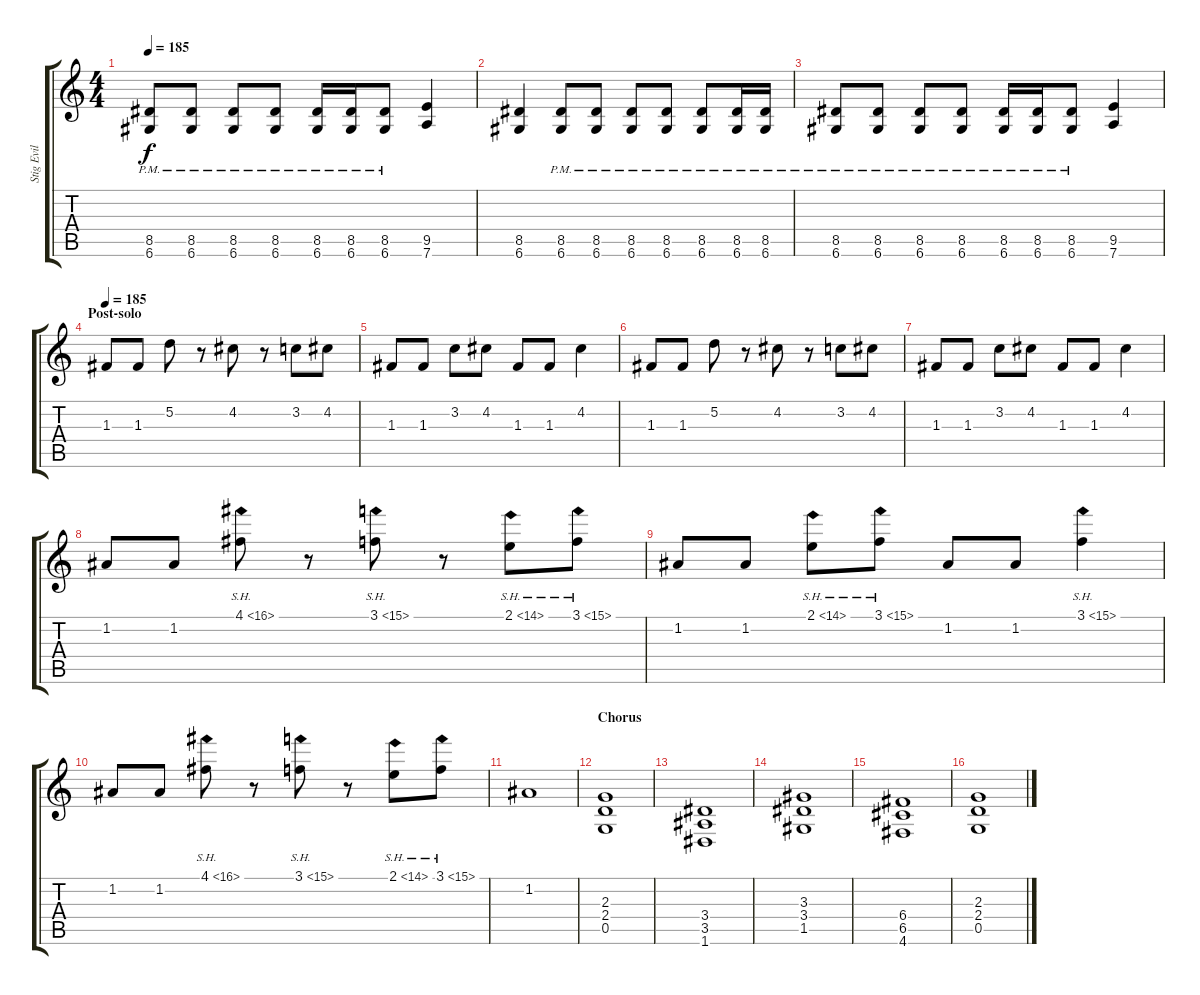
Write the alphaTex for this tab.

\track ("Stig Evil - Guitar" "Stig Evil ") {instrument overdrivenguitar}
\staff {score tabs}
\tuning (D4 A3 F3 C3 G2 D2) {hide}
\ts (4 4)
\tempo 185
\clef g2
\ks c
(8.5{pm} 6.6{pm}).8{dy f} (8.5{pm} 6.6{pm}).8 (8.5{pm} 6.6{pm}).8 (8.5{pm} 6.6{pm}).8 (8.5{pm} 6.6{pm}).16 (8.5{pm} 6.6{pm}).16 (8.5{pm} 6.6{pm}).8 (9.5 7.6).4 |
(8.5 6.6).4 (8.5{pm} 6.6{pm}).8 (8.5{pm} 6.6{pm}).8 (8.5{pm} 6.6{pm}).8 (8.5{pm} 6.6{pm}).8 (8.5{pm} 6.6{pm}).8 (8.5{pm} 6.6{pm}).16 (8.5{pm} 6.6{pm}).16 |
(8.5{pm} 6.6{pm}).8 (8.5{pm} 6.6{pm}).8 (8.5{pm} 6.6{pm}).8 (8.5{pm} 6.6{pm}).8 (8.5{pm} 6.6{pm}).16 (8.5{pm} 6.6{pm}).16 (8.5{pm} 6.6{pm}).8 (9.5 7.6).4 |
\section ("" "Post-solo")
\tempo 185
1.3.8{volume 10 balance 11 instrument overdrivenguitar} 1.3.8 5.2.8 r.8 4.2.8 r.8 3.2.8 4.2.8 |
1.3.8 1.3.8 3.2.8 4.2.8 1.3.8 1.3.8 4.2.4 |
1.3.8 1.3.8 5.2.8 r.8 4.2.8 r.8 3.2.8 4.2.8 |
1.3.8 1.3.8 3.2.8 4.2.8 1.3.8 1.3.8 4.2.4 |
1.2.8 1.2.8 4.1{sh 12}.8 r.8 3.1{sh 12}.8 r.8 2.1{sh 12}.8 3.1{sh 12}.8 |
1.2.8 1.2.8 2.1{sh 12}.8 3.1{sh 12}.8 1.2.8 1.2.8 3.1{sh 12}.4 |
1.2.8 1.2.8 4.1{sh 12}.8 r.8 3.1{sh 12}.8 r.8 2.1{sh 12}.8 3.1{sh 12}.8 |
1.2.1 |
\section ("" "Chorus")
(2.3 2.4 0.5).1{volume 10 balance 8 instrument overdrivenguitar} |
(3.4 3.5 1.6).1 |
(3.3 3.4 1.5).1 |
(6.4 6.5 4.6).1 |
(2.3 2.4 0.5).1
